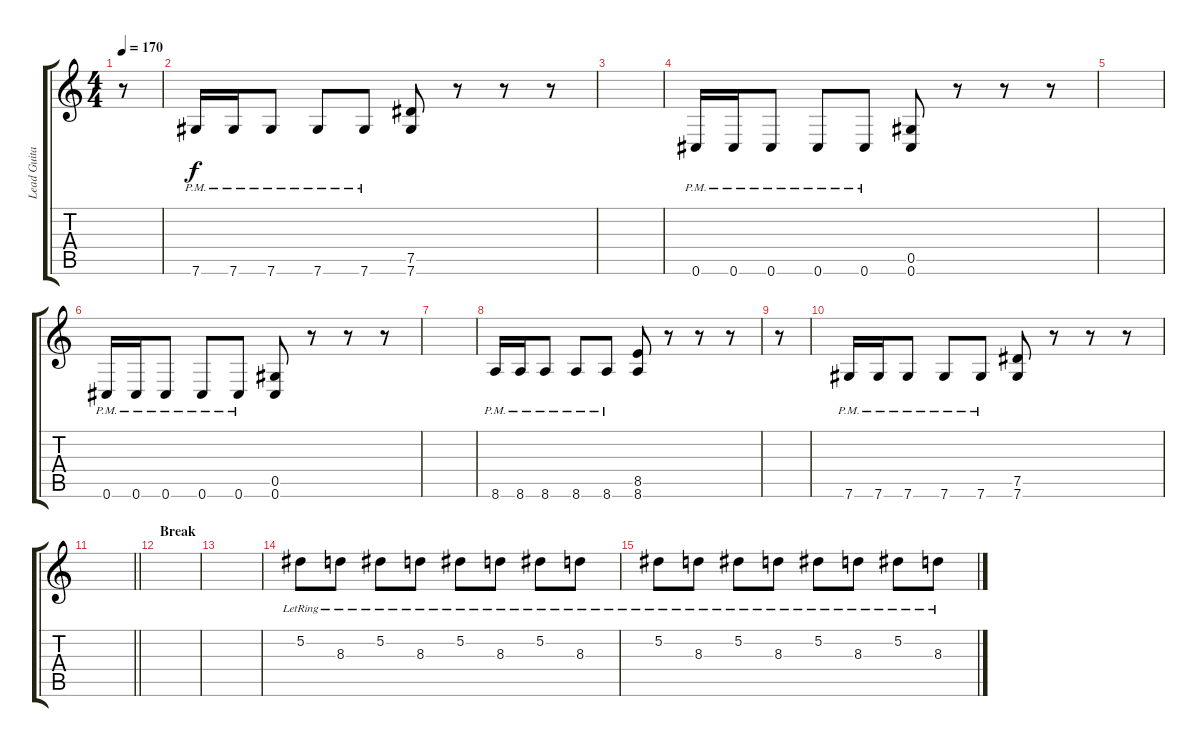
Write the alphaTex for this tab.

\track ("Lead Guitar II" "Lead Guita") {instrument distortionguitar}
\staff {score tabs}
\tuning (Eb4 Bb3 Gb3 Db3 Ab2 Db2) {hide}
\ts (4 4)
\tempo 170
\clef g2
\ks c
r.8{dy f} |
7.6{pm}.16 7.6{pm}.16 7.6{pm}.8 7.6{pm}.8 7.6{pm}.8 (7.5 7.6).8 r.8 r.8 r.8 |
|
0.6{pm}.16 0.6{pm}.16 0.6{pm}.8 0.6{pm}.8 0.6{pm}.8 (0.5 0.6).8 r.8 r.8 r.8 |
|
0.6{pm}.16 0.6{pm}.16 0.6{pm}.8 0.6{pm}.8 0.6{pm}.8 (0.5 0.6).8 r.8 r.8 r.8 |
|
8.6{pm}.16 8.6{pm}.16 8.6{pm}.8 8.6{pm}.8 8.6{pm}.8 (8.5 8.6).8 r.8 r.8 r.8 |
r.8 |
7.6{pm}.16 7.6{pm}.16 7.6{pm}.8 7.6{pm}.8 7.6{pm}.8 (7.5 7.6).8 r.8 r.8 r.8 |
\barLineRight lightlight
|
\section ("" "Break")
|
|
5.2{lr}.8{volume 13} 8.3{lr}.8 5.2{lr}.8 8.3{lr}.8 5.2{lr}.8 8.3{lr}.8 5.2{lr}.8 8.3{lr}.8 |
5.2{lr}.8 8.3{lr}.8 5.2{lr}.8 8.3{lr}.8 5.2{lr}.8 8.3{lr}.8 5.2{lr}.8 8.3{lr}.8
